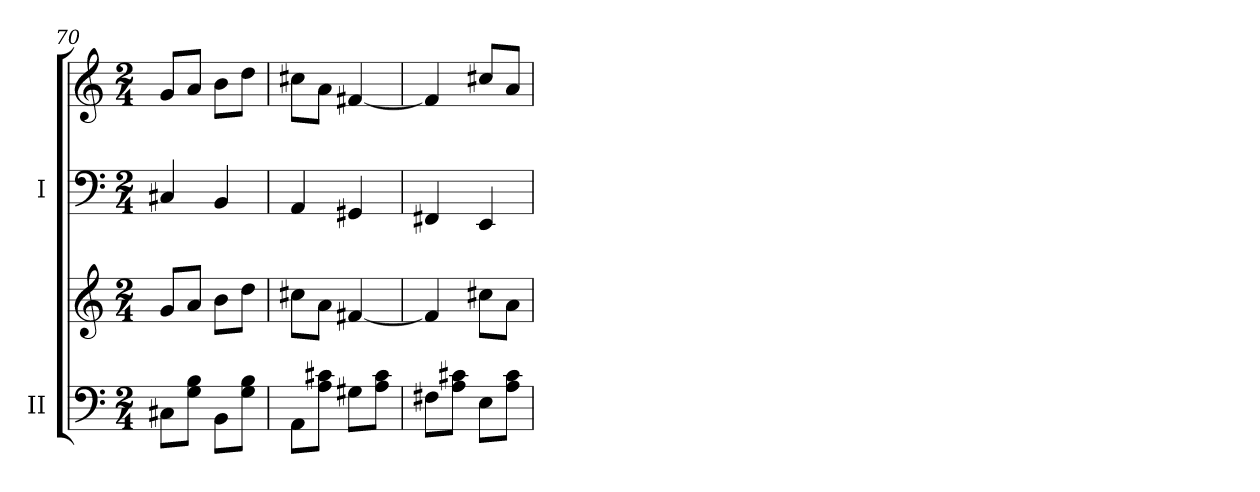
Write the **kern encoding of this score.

**kern	**kern	**kern	**kern
*part2	*part2	*part1	*part1
*staff4	*staff3	*staff2	*staff1
*I"II	*	*I"I	*
*I'II	*	*I'I	*
*clefF4	*clefG2	*clefF4	*clefG2
*k[]	*k[]	*k[]	*k[]
*M2/4	*M2/4	*M2/4	*M2/4
=70	=70	=70	=70
8C#X\L	8g/L	4C#X/	8g/L
8G\ 8B\J	8a/J	.	8a/J
8BB\L	8b\L	4BB/	8b\L
8G\ 8B\J	8dd\J	.	8dd\J
=71	=71	=71	=71
8AA\L	8cc#X\L	4AA/	8cc#X\L
8A\ 8c#X\J	8a\J	.	8a\J
8G#X\L	[4f#X/	4GG#X/	[4f#X/
8A\ 8c#\J	.	.	.
!!LO:LB:g=z
=72	=72	=72	=72
8F#X\L	4f#/]	4FF#X/	4f#/]
8A\ 8c#X\J	.	.	.
8E\L	8cc#X\L	4EE/	8cc#X/L
8A\ 8c#\J	8a\J	.	8a/J
=	=	=	=
*-	*-	*-	*-
